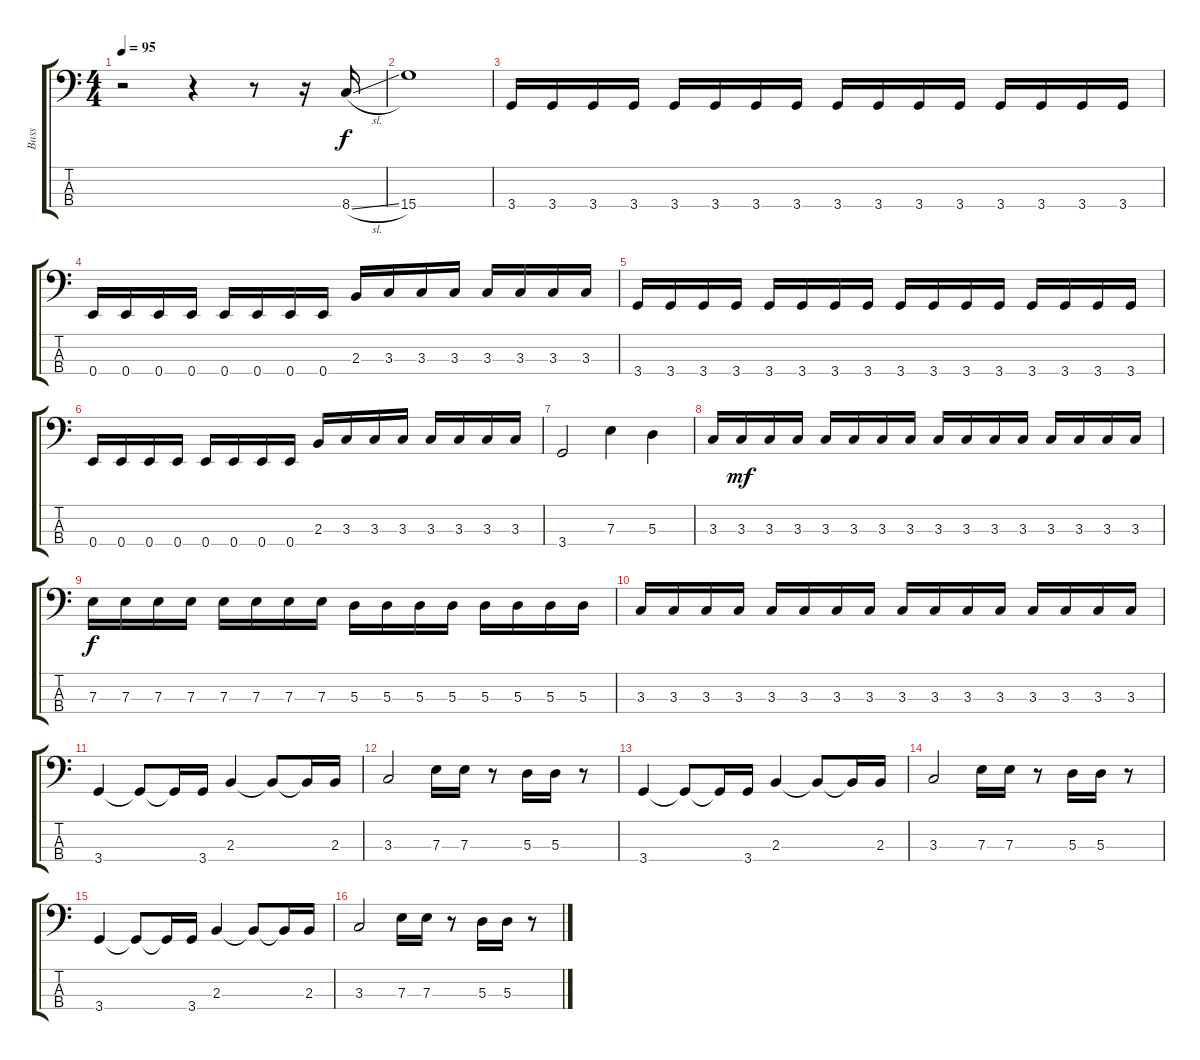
\track ("Bass" "Bass") {instrument electricbassfinger}
\staff {score tabs}
\tuning (G2 D2 A1 E1) {hide}
\ts (4 4)
\tempo 95
\clef f4
\ks c
r.2{dy f instrument electricbassfinger} r.4 r.8 r.16 8.4{sl}.16 |
15.4.1 |
3.4.16 3.4.16 3.4.16 3.4.16 3.4.16 3.4.16 3.4.16 3.4.16 3.4.16 3.4.16 3.4.16 3.4.16 3.4.16 3.4.16 3.4.16 3.4.16 |
0.4.16 0.4.16 0.4.16 0.4.16 0.4.16 0.4.16 0.4.16 0.4.16 2.3.16 3.3.16 3.3.16 3.3.16 3.3.16 3.3.16 3.3.16 3.3.16 |
3.4.16 3.4.16 3.4.16 3.4.16 3.4.16 3.4.16 3.4.16 3.4.16 3.4.16 3.4.16 3.4.16 3.4.16 3.4.16 3.4.16 3.4.16 3.4.16 |
0.4.16 0.4.16 0.4.16 0.4.16 0.4.16 0.4.16 0.4.16 0.4.16 2.3.16 3.3.16 3.3.16 3.3.16 3.3.16 3.3.16 3.3.16 3.3.16 |
3.4.2 7.3.4 5.3.4 |
3.3.16 3.3.16{dy mf} 3.3.16 3.3.16 3.3.16 3.3.16 3.3.16 3.3.16 3.3.16 3.3.16 3.3.16 3.3.16 3.3.16 3.3.16 3.3.16 3.3.16 |
7.3.16{dy f} 7.3.16 7.3.16 7.3.16 7.3.16 7.3.16 7.3.16 7.3.16 5.3.16 5.3.16 5.3.16 5.3.16 5.3.16 5.3.16 5.3.16 5.3.16 |
3.3.16 3.3.16 3.3.16 3.3.16 3.3.16 3.3.16 3.3.16 3.3.16 3.3.16 3.3.16 3.3.16 3.3.16 3.3.16 3.3.16 3.3.16 3.3.16 |
3.4.4 3.4{t}.8 3.4{t}.16 3.4.16 2.3.4 2.3{t}.8 2.3{t}.16 2.3.16 |
3.3.2 7.3.16 7.3.16 r.8 5.3.16 5.3.16 r.8 |
3.4.4 3.4{t}.8 3.4{t}.16 3.4.16 2.3.4 2.3{t}.8 2.3{t}.16 2.3.16 |
3.3.2 7.3.16 7.3.16 r.8 5.3.16 5.3.16 r.8 |
3.4.4 3.4{t}.8 3.4{t}.16 3.4.16 2.3.4 2.3{t}.8 2.3{t}.16 2.3.16 |
3.3.2 7.3.16 7.3.16 r.8 5.3.16 5.3.16 r.8
